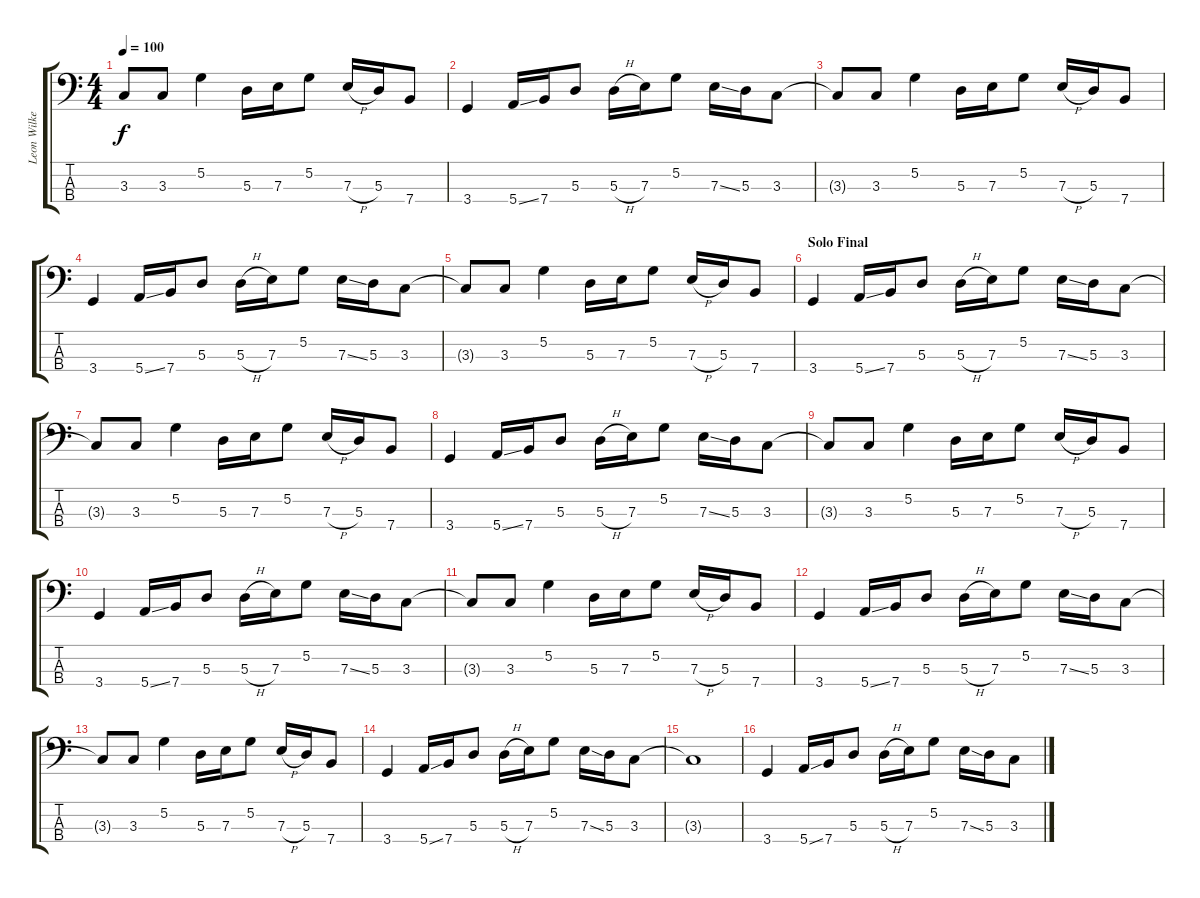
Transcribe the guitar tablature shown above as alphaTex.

\track ("Leon Wilkeson " "Leon Wilke") {instrument electricbassfinger}
\staff {score tabs}
\tuning (G2 D2 A1 E1) {hide}
\ts (4 4)
\tempo 100
\clef f4
\ks c
3.3{t}.8{dy f} 3.3.8 5.2.4 5.3.16 7.3.16 5.2.8 7.3{h}.16 5.3.16 7.4.8 |
3.4.4 5.4{ss}.16 7.4.16 5.3.8 5.3{h}.16 7.3.16 5.2.8 7.3{ss}.16 5.3.16 3.3.8 |
3.3{t}.8 3.3.8 5.2.4 5.3.16 7.3.16 5.2.8 7.3{h}.16 5.3.16 7.4.8 |
3.4.4 5.4{ss}.16 7.4.16 5.3.8 5.3{h}.16 7.3.16 5.2.8 7.3{ss}.16 5.3.16 3.3.8 |
3.3{t}.8 3.3.8 5.2.4 5.3.16 7.3.16 5.2.8 7.3{h}.16 5.3.16 7.4.8 |
\section ("" "Solo Final")
3.4.4 5.4{ss}.16 7.4.16 5.3.8 5.3{h}.16 7.3.16 5.2.8 7.3{ss}.16 5.3.16 3.3.8 |
3.3{t}.8 3.3.8 5.2.4 5.3.16 7.3.16 5.2.8 7.3{h}.16 5.3.16 7.4.8 |
3.4.4 5.4{ss}.16 7.4.16 5.3.8 5.3{h}.16 7.3.16 5.2.8 7.3{ss}.16 5.3.16 3.3.8 |
3.3{t}.8 3.3.8 5.2.4 5.3.16 7.3.16 5.2.8 7.3{h}.16 5.3.16 7.4.8 |
3.4.4 5.4{ss}.16 7.4.16 5.3.8 5.3{h}.16 7.3.16 5.2.8 7.3{ss}.16 5.3.16 3.3.8 |
3.3{t}.8 3.3.8 5.2.4 5.3.16 7.3.16 5.2.8 7.3{h}.16 5.3.16 7.4.8 |
3.4.4 5.4{ss}.16 7.4.16 5.3.8 5.3{h}.16 7.3.16 5.2.8 7.3{ss}.16 5.3.16 3.3.8 |
3.3{t}.8 3.3.8 5.2.4 5.3.16 7.3.16 5.2.8 7.3{h}.16 5.3.16 7.4.8 |
3.4.4 5.4{ss}.16 7.4.16 5.3.8 5.3{h}.16 7.3.16 5.2.8 7.3{ss}.16 5.3.16 3.3.8 |
3.3{t}.1 |
3.4.4 5.4{ss}.16 7.4.16 5.3.8 5.3{h}.16 7.3.16 5.2.8 7.3{ss}.16 5.3.16 3.3.8
